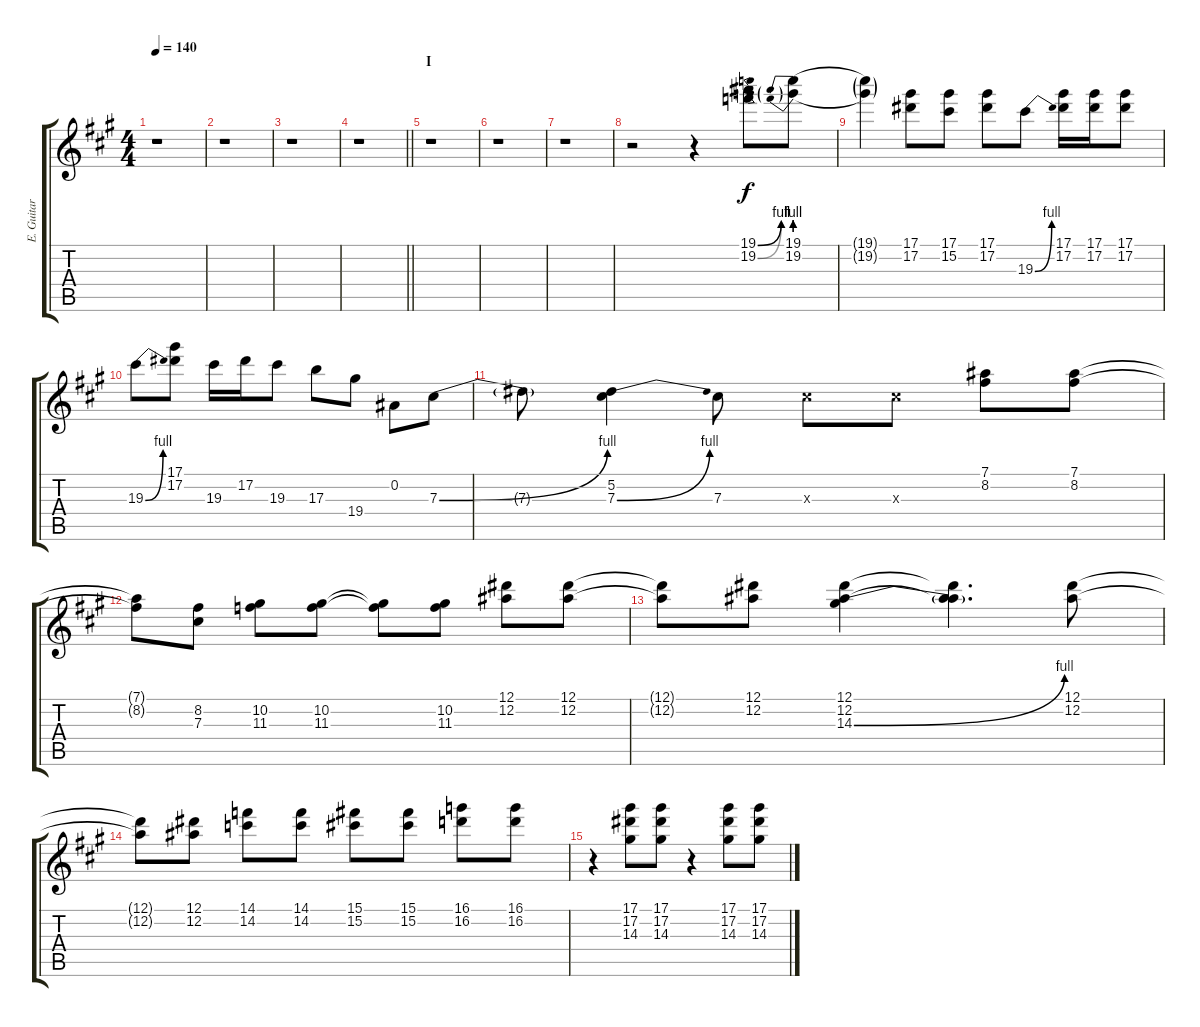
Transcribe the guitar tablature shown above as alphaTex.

\track ("E. Guitar III" "E. Guitar ") {instrument overdrivenguitar}
\staff {score tabs}
\tuning (Eb4 Bb3 Gb3 Db3 Ab2 Eb2) {hide}
\ts (4 4)
\tempo 140
\clef g2
\ks a
r.1{dy f} |
r.1 |
r.1 |
\barLineRight lightlight
r.1 |
\section ("" "I")
r.1 |
r.1 |
r.1 |
r.2 r.4 (19.1{be (bend 0 0 60 4)} 19.2{be (bend 0 0 60 4)}).8 (19.1{be (prebend 0 4 60 4)} 19.2{be (prebend 0 4 60 4)}).8 |
(19.1{t} 19.2{t}).4 (17.1 17.2).8 (17.1 15.2).8 (17.1 17.2).8 19.3{be (bend 0 0 60 4)}.8 (17.1 17.2).16 (17.1 17.2).16 (17.1 17.2).8 |
19.3{be (bend 0 0 60 4)}.8 (17.1 17.2).8 19.3.16 17.2.16 19.3.8 17.3.8 19.4.8 0.2.8 7.3{be (bend 0 0 60 4)}.8 |
7.3{t}.8 (5.2 7.3{be (bend 0 0 60 4)}).4 7.3.8 7.3{x}.8 7.3{x}.8 (7.1 8.2).8 (7.1 8.2).8 |
(7.1{t} 8.2{t}).8 (8.2 7.3).8 (10.2 11.3).8 (10.2 11.3).8 (10.2{t} 11.3{t}).8 (10.2 11.3).8 (12.1 12.2).8 (12.1 12.2).8 |
(12.1{t} 12.2{t}).8 (12.1 12.2).8 (12.1 12.2 14.3{be (bend 0 0 60 4)}).4 (12.1{t} 12.2{t} 14.3{t}).4{d} (12.1 12.2).8 |
(12.1{t} 12.2{t}).8 (12.1 12.2).8 (14.1 14.2).8 (14.1 14.2).8 (15.1 15.2).8 (15.1 15.2).8 (16.1 16.2).8 (16.1 16.2).8 |
r.4 (17.1 17.2 14.3).8 (17.1 17.2 14.3).8 r.4 (17.1 17.2 14.3).8 (17.1 17.2 14.3).8
